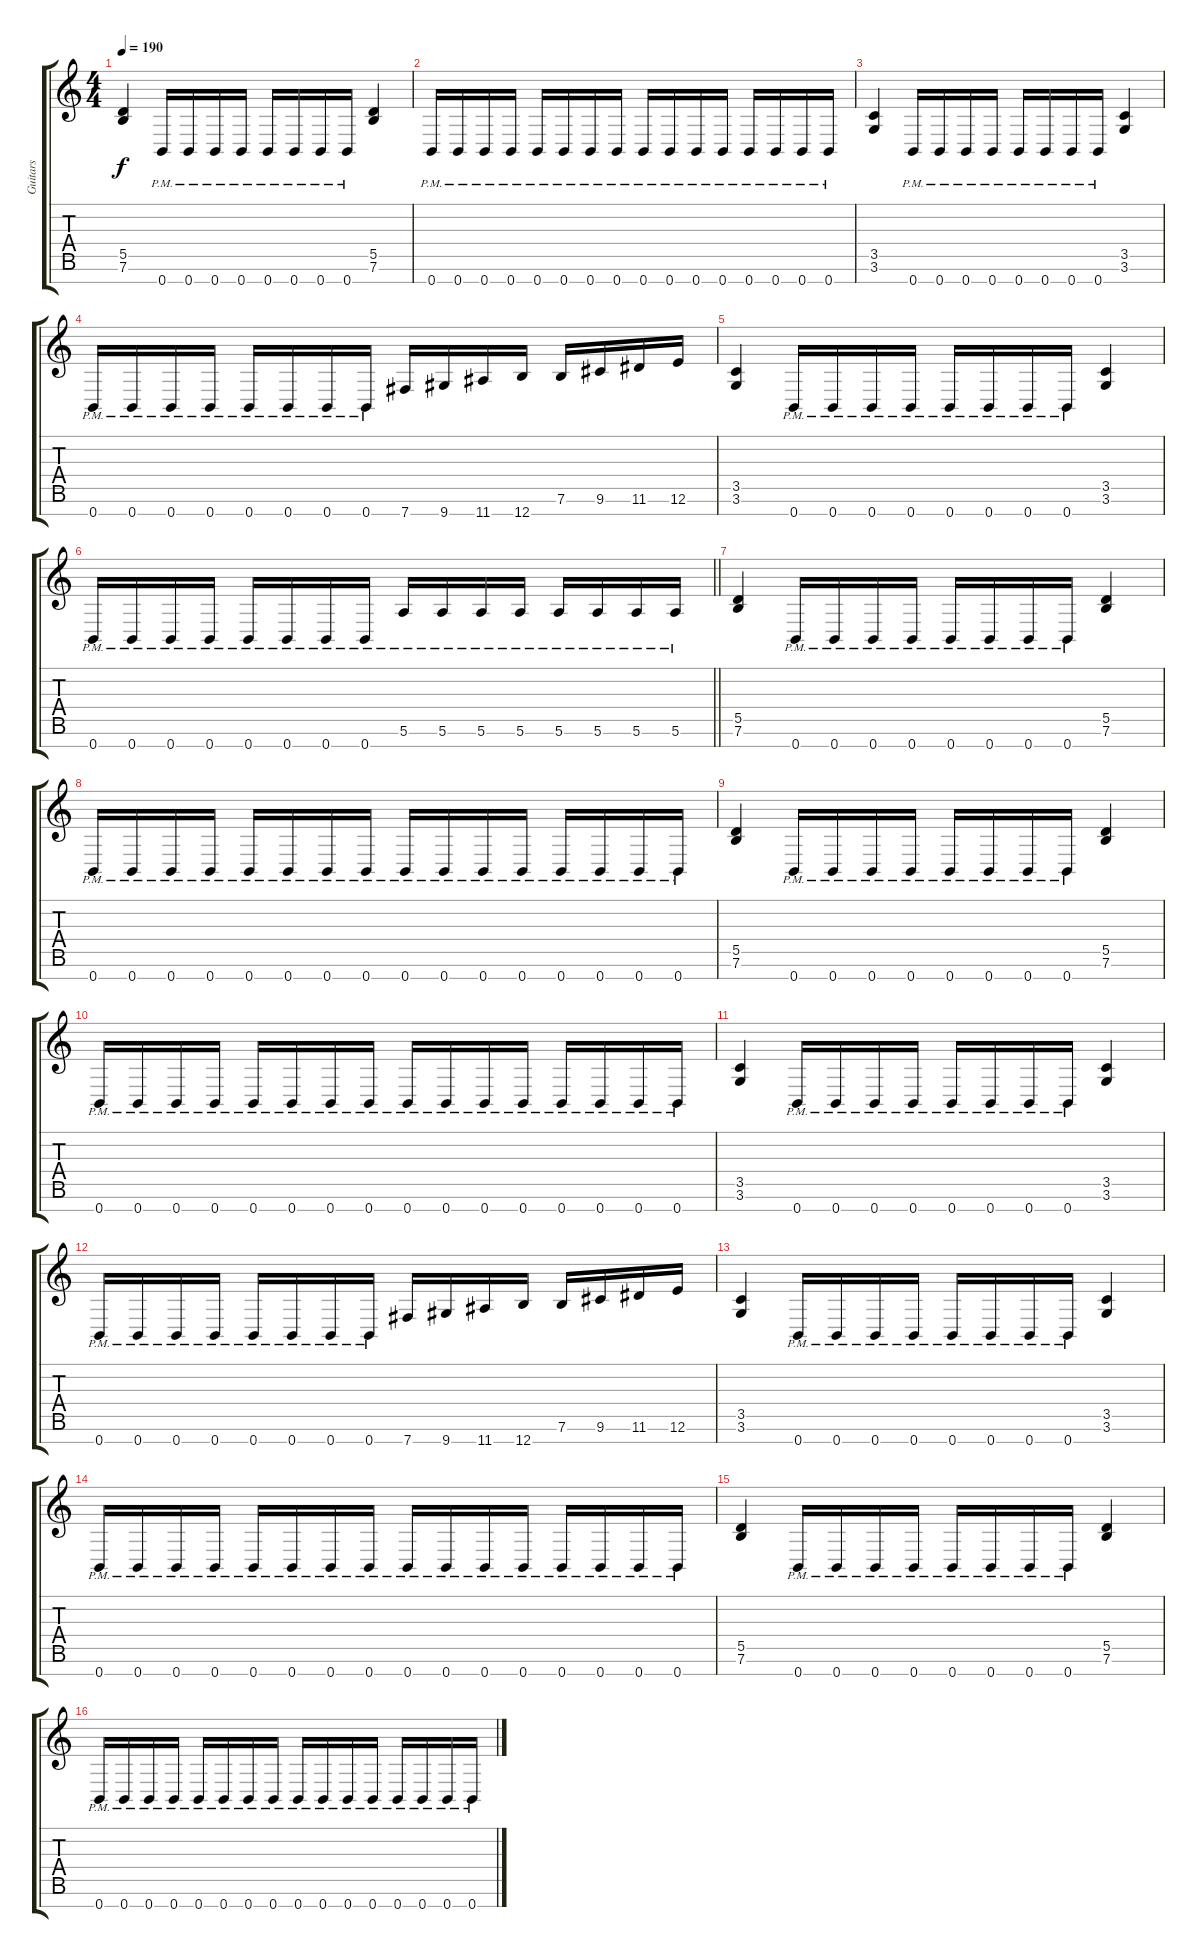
\track ("Guitars" "Guitars") {instrument distortionguitar}
\staff {score tabs}
\tuning (E4 B3 G3 D3 A2 E2 B1) {hide}
\ts (4 4)
\tempo 190
\clef g2
\ks c
(5.5 7.6).4{dy f} 0.7{pm}.16 0.7{pm}.16 0.7{pm}.16 0.7{pm}.16 0.7{pm}.16 0.7{pm}.16 0.7{pm}.16 0.7{pm}.16 (5.5 7.6).4 |
0.7{pm}.16 0.7{pm}.16 0.7{pm}.16 0.7{pm}.16 0.7{pm}.16 0.7{pm}.16 0.7{pm}.16 0.7{pm}.16 0.7{pm}.16 0.7{pm}.16 0.7{pm}.16 0.7{pm}.16 0.7{pm}.16 0.7{pm}.16 0.7{pm}.16 0.7{pm}.16 |
(3.5 3.6).4 0.7{pm}.16 0.7{pm}.16 0.7{pm}.16 0.7{pm}.16 0.7{pm}.16 0.7{pm}.16 0.7{pm}.16 0.7{pm}.16 (3.5 3.6).4 |
0.7{pm}.16 0.7{pm}.16 0.7{pm}.16 0.7{pm}.16 0.7{pm}.16 0.7{pm}.16 0.7{pm}.16 0.7{pm}.16 7.7.16 9.7.16 11.7.16 12.7.16 7.6.16 9.6.16 11.6.16 12.6.16 |
(3.5 3.6).4 0.7{pm}.16 0.7{pm}.16 0.7{pm}.16 0.7{pm}.16 0.7{pm}.16 0.7{pm}.16 0.7{pm}.16 0.7{pm}.16 (3.5 3.6).4 |
\barLineRight lightlight
0.7{pm}.16 0.7{pm}.16 0.7{pm}.16 0.7{pm}.16 0.7{pm}.16 0.7{pm}.16 0.7{pm}.16 0.7{pm}.16 5.6{pm}.16 5.6{pm}.16 5.6{pm}.16 5.6{pm}.16 5.6{pm}.16 5.6{pm}.16 5.6{pm}.16 5.6{pm}.16 |
(5.5 7.6).4 0.7{pm}.16 0.7{pm}.16 0.7{pm}.16 0.7{pm}.16 0.7{pm}.16 0.7{pm}.16 0.7{pm}.16 0.7{pm}.16 (5.5 7.6).4 |
0.7{pm}.16 0.7{pm}.16 0.7{pm}.16 0.7{pm}.16 0.7{pm}.16 0.7{pm}.16 0.7{pm}.16 0.7{pm}.16 0.7{pm}.16 0.7{pm}.16 0.7{pm}.16 0.7{pm}.16 0.7{pm}.16 0.7{pm}.16 0.7{pm}.16 0.7{pm}.16 |
(5.5 7.6).4 0.7{pm}.16 0.7{pm}.16 0.7{pm}.16 0.7{pm}.16 0.7{pm}.16 0.7{pm}.16 0.7{pm}.16 0.7{pm}.16 (5.5 7.6).4 |
0.7{pm}.16 0.7{pm}.16 0.7{pm}.16 0.7{pm}.16 0.7{pm}.16 0.7{pm}.16 0.7{pm}.16 0.7{pm}.16 0.7{pm}.16 0.7{pm}.16 0.7{pm}.16 0.7{pm}.16 0.7{pm}.16 0.7{pm}.16 0.7{pm}.16 0.7{pm}.16 |
(3.5 3.6).4 0.7{pm}.16 0.7{pm}.16 0.7{pm}.16 0.7{pm}.16 0.7{pm}.16 0.7{pm}.16 0.7{pm}.16 0.7{pm}.16 (3.5 3.6).4 |
0.7{pm}.16 0.7{pm}.16 0.7{pm}.16 0.7{pm}.16 0.7{pm}.16 0.7{pm}.16 0.7{pm}.16 0.7{pm}.16 7.7.16 9.7.16 11.7.16 12.7.16 7.6.16 9.6.16 11.6.16 12.6.16 |
(3.5 3.6).4 0.7{pm}.16 0.7{pm}.16 0.7{pm}.16 0.7{pm}.16 0.7{pm}.16 0.7{pm}.16 0.7{pm}.16 0.7{pm}.16 (3.5 3.6).4 |
0.7{pm}.16 0.7{pm}.16 0.7{pm}.16 0.7{pm}.16 0.7{pm}.16 0.7{pm}.16 0.7{pm}.16 0.7{pm}.16 0.7{pm}.16 0.7{pm}.16 0.7{pm}.16 0.7{pm}.16 0.7{pm}.16 0.7{pm}.16 0.7{pm}.16 0.7{pm}.16 |
(5.5 7.6).4 0.7{pm}.16 0.7{pm}.16 0.7{pm}.16 0.7{pm}.16 0.7{pm}.16 0.7{pm}.16 0.7{pm}.16 0.7{pm}.16 (5.5 7.6).4 |
0.7{pm}.16 0.7{pm}.16 0.7{pm}.16 0.7{pm}.16 0.7{pm}.16 0.7{pm}.16 0.7{pm}.16 0.7{pm}.16 0.7{pm}.16 0.7{pm}.16 0.7{pm}.16 0.7{pm}.16 0.7{pm}.16 0.7{pm}.16 0.7{pm}.16 0.7{pm}.16
